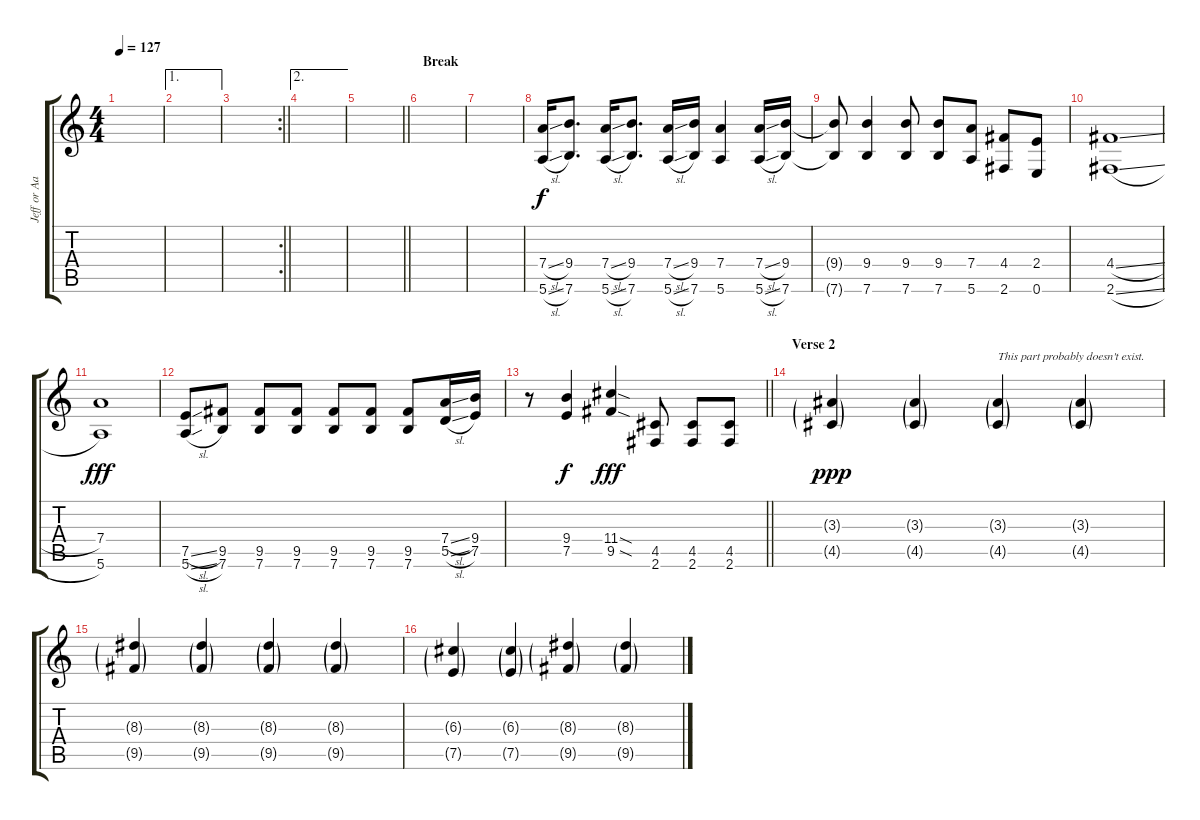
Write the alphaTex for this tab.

\track ("Jeff or Aaron 2" "Jeff or Aa") {instrument overdrivenguitar}
\staff {score tabs}
\tuning (E4 B3 G3 D3 A2 E2) {hide}
\ts (4 4)
\tempo 127
\clef g2
\ks c
|
\ae 1
|
\rc 2
\barLineRight lightlight
|
\ae 2
|
\barLineRight lightlight
|
\section ("" "Break")
|
|
(7.4{sl} 5.6{sl}).16{dy f} (9.4 7.6).8{d} (7.4{sl} 5.6{sl}).16 (9.4 7.6).8{d} (7.4{sl} 5.6{sl}).16 (9.4 7.6).16 (7.4 5.6).4 (7.4{sl} 5.6{sl}).16 (9.4 7.6).16 |
(9.4{t} 7.6{t}).8 (9.4 7.6).4 (9.4 7.6).8 (9.4 7.6).8 (7.4 5.6).8 (4.4 2.6).8 (2.4 0.6).8 |
(4.4{sl} 2.6{sl}).1 |
(7.4 5.6).1{dy fff} |
(7.5{sl} 5.6{sl}).8 (9.5 7.6).8 (9.5 7.6).8 (9.5 7.6).8 (9.5 7.6).8 (9.5 7.6).8 (9.5 7.6).8 (7.4{sl} 5.5{sl}).16 (9.4 7.5).16 |
\barLineRight lightlight
r.8 (9.4 7.5).4{dy f} (11.4{sod} 9.5{sod}).4{dy fff} (4.5 2.6).8 (4.5 2.6).8 (4.5 2.6).8 |
\section ("" "Verse 2")
(3.3{g} 4.5{g}).4{dy ppp} (3.3{g} 4.5{g}).4 (3.3{g} 4.5{g}).4{txt "This part probably doesn't exist."} (3.3{g} 4.5{g}).4 |
(8.3{g} 9.5{g}).4 (8.3{g} 9.5{g}).4 (8.3{g} 9.5{g}).4 (8.3{g} 9.5{g}).4 |
(6.3{g} 7.5{g}).4 (6.3{g} 7.5{g}).4 (8.3{g} 9.5{g}).4 (8.3{g} 9.5{g}).4
